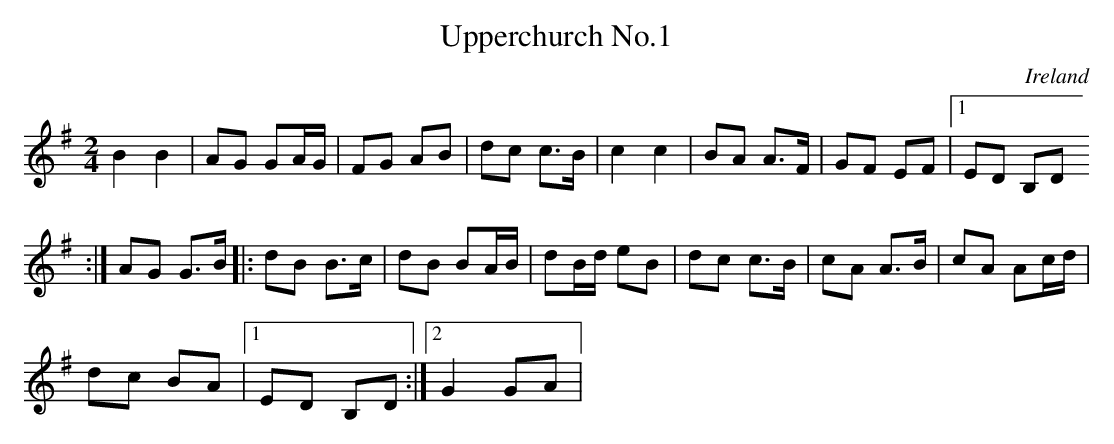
X:1
T:Upperchurch No.1
M:2/4
L:1/16
O:Ireland
K:G
B4 B4|A2G2 G2AG|F2G2 A2B2|d2c2 c3B|c4 c4|B2A2 A3F|G2F2 E2F2|1 E2D2 B,2D2
:|
2 A2G2 G3B|:d2B2 B3c|d2B2 B2AB|d2Bd e2B2|d2c2 c3B|c2A2 A3B|c2A2 A2cd|
d2c2 B2A2|1 E2D2 B,2D2:|2 G4 G2A2|
